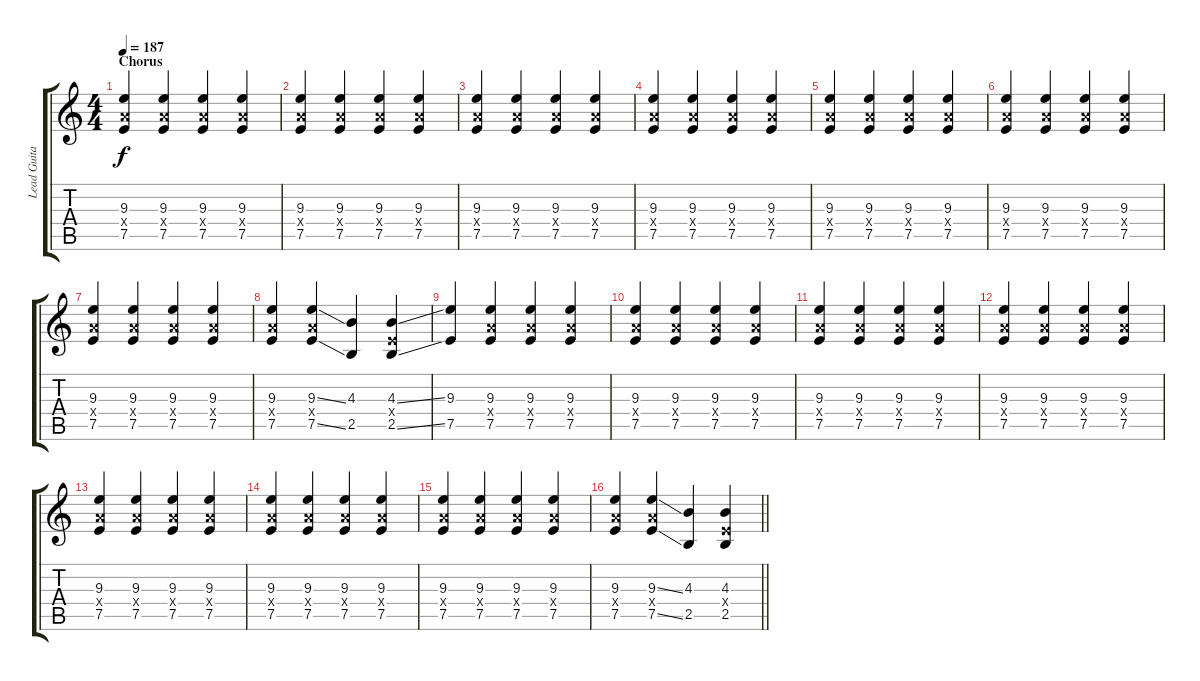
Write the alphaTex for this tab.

\track ("Lead Guitar" "Lead Guita") {instrument overdrivenguitar}
\staff {score tabs}
\tuning (E4 B3 G3 D3 A2 E2) {hide}
\ts (4 4)
\section ("" "Chorus")
\tempo 187
\clef g2
\ks c
(9.3 7.4{x} 7.5).4{dy f} (9.3 7.4{x} 7.5).4 (9.3 7.4{x} 7.5).4 (9.3 7.4{x} 7.5).4 |
(9.3 7.4{x} 7.5).4 (9.3 7.4{x} 7.5).4 (9.3 7.4{x} 7.5).4 (9.3 7.4{x} 7.5).4 |
(9.3 7.4{x} 7.5).4 (9.3 7.4{x} 7.5).4 (9.3 7.4{x} 7.5).4 (9.3 7.4{x} 7.5).4 |
(9.3 7.4{x} 7.5).4 (9.3 7.4{x} 7.5).4 (9.3 7.4{x} 7.5).4 (9.3 7.4{x} 7.5).4 |
(9.3 7.4{x} 7.5).4 (9.3 7.4{x} 7.5).4 (9.3 7.4{x} 7.5).4 (9.3 7.4{x} 7.5).4 |
(9.3 7.4{x} 7.5).4 (9.3 7.4{x} 7.5).4 (9.3 7.4{x} 7.5).4 (9.3 7.4{x} 7.5).4 |
(9.3 7.4{x} 7.5).4 (9.3 7.4{x} 7.5).4 (9.3 7.4{x} 7.5).4 (9.3 7.4{x} 7.5).4 |
(9.3 7.4{x} 7.5).4 (9.3{ss} 7.4{x} 7.5{ss}).4 (4.3 2.5).4 (4.3{ss} 2.4{x} 2.5{ss}).4 |
(9.3 7.5).4 (9.3 7.4{x} 7.5).4 (9.3 7.4{x} 7.5).4 (9.3 7.4{x} 7.5).4 |
(9.3 7.4{x} 7.5).4 (9.3 7.4{x} 7.5).4 (9.3 7.4{x} 7.5).4 (9.3 7.4{x} 7.5).4 |
(9.3 7.4{x} 7.5).4 (9.3 7.4{x} 7.5).4 (9.3 7.4{x} 7.5).4 (9.3 7.4{x} 7.5).4 |
(9.3 7.4{x} 7.5).4 (9.3 7.4{x} 7.5).4 (9.3 7.4{x} 7.5).4 (9.3 7.4{x} 7.5).4 |
(9.3 7.4{x} 7.5).4 (9.3 7.4{x} 7.5).4 (9.3 7.4{x} 7.5).4 (9.3 7.4{x} 7.5).4 |
(9.3 7.4{x} 7.5).4 (9.3 7.4{x} 7.5).4 (9.3 7.4{x} 7.5).4 (9.3 7.4{x} 7.5).4 |
(9.3 7.4{x} 7.5).4 (9.3 7.4{x} 7.5).4 (9.3 7.4{x} 7.5).4 (9.3 7.4{x} 7.5).4 |
\barLineRight lightlight
(9.3 7.4{x} 7.5).4 (9.3{ss} 7.4{x} 7.5{ss}).4 (4.3 2.5).4 (4.3{ss} 2.4{x} 2.5{ss}).4
